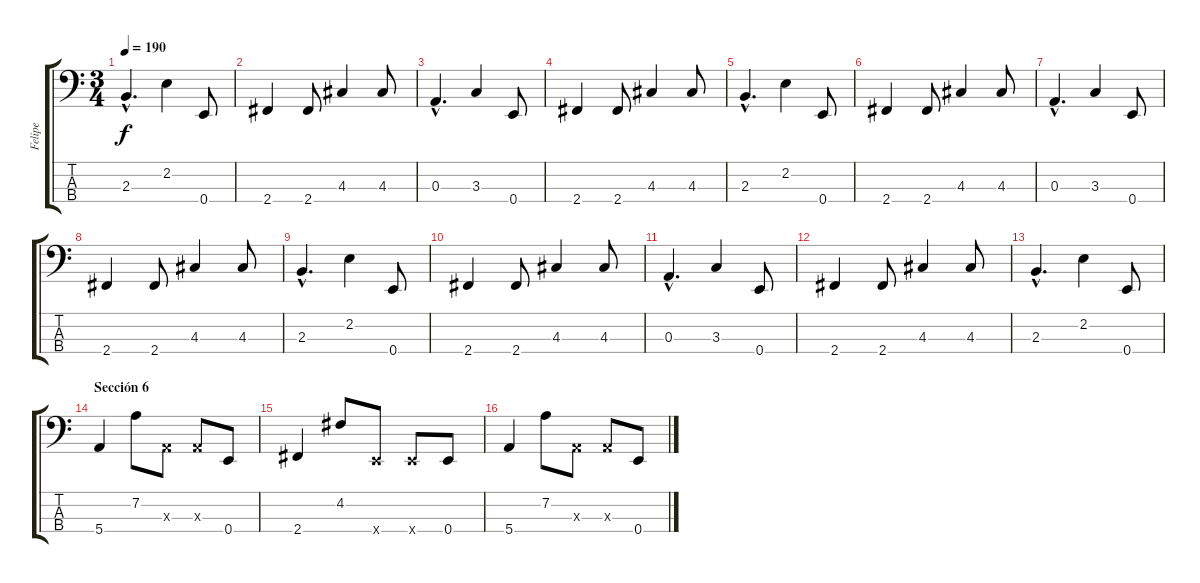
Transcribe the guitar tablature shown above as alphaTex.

\track ("Felipe" "Felipe") {instrument electricbassfinger}
\staff {score tabs}
\tuning (G2 D2 A1 E1) {hide}
\ts (3 4)
\tempo 190
\clef f4
\ks c
2.3{hac}.4{d dy f} 2.2.4 0.4.8 |
2.4.4 2.4.8 4.3.4 4.3.8 |
0.3{hac}.4{d} 3.3.4 0.4.8 |
2.4.4 2.4.8 4.3.4 4.3.8 |
2.3{hac}.4{d} 2.2.4 0.4.8 |
2.4.4 2.4.8 4.3.4 4.3.8 |
0.3{hac}.4{d} 3.3.4 0.4.8 |
2.4.4 2.4.8 4.3.4 4.3.8 |
2.3{hac}.4{d} 2.2.4 0.4.8 |
2.4.4 2.4.8 4.3.4 4.3.8 |
0.3{hac}.4{d} 3.3.4 0.4.8 |
2.4.4 2.4.8 4.3.4 4.3.8 |
2.3{hac}.4{d} 2.2.4 0.4.8 |
\section ("" "Sección 6")
5.4.4 7.2.8 0.3{x}.8 0.3{x}.8 0.4.8 |
2.4.4 4.2.8 0.4{x}.8 0.4{x}.8 0.4.8 |
5.4.4 7.2.8 0.3{x}.8 0.3{x}.8 0.4.8
